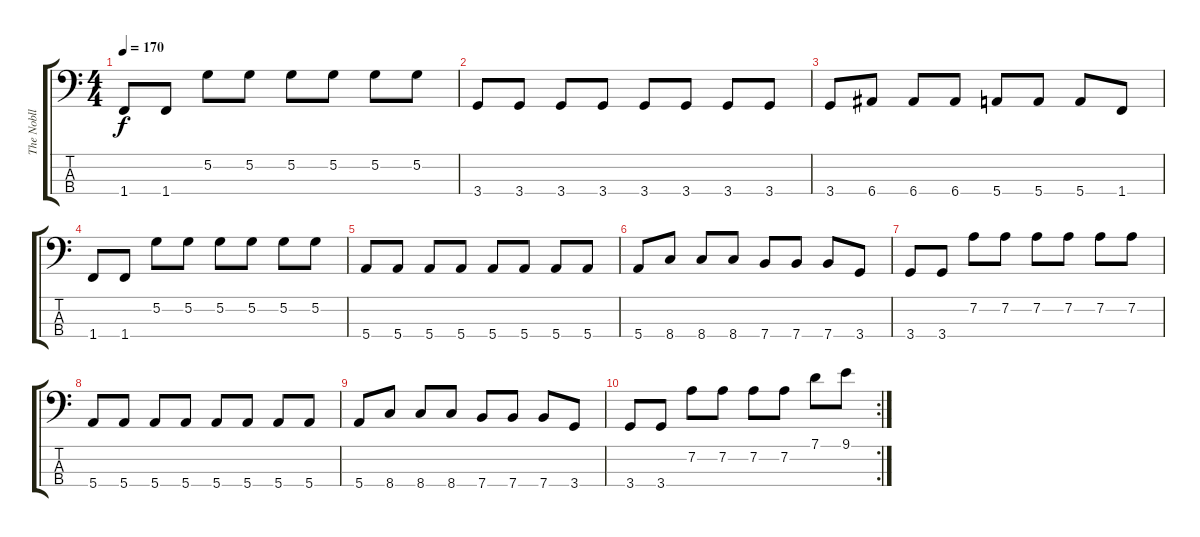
\track ("The Nobll" "The Nobll") {instrument electricbasspick}
\staff {score tabs}
\tuning (G2 D2 A1 E1) {hide}
\ts (4 4)
\tempo 170
\clef f4
\ks c
1.4.8{dy f} 1.4.8 5.2.8 5.2.8 5.2.8 5.2.8 5.2.8 5.2.8 |
3.4.8 3.4.8 3.4.8 3.4.8 3.4.8 3.4.8 3.4.8 3.4.8 |
3.4.8 6.4.8 6.4.8 6.4.8 5.4.8 5.4.8 5.4.8 1.4.8 |
1.4.8 1.4.8 5.2.8 5.2.8 5.2.8 5.2.8 5.2.8 5.2.8 |
5.4.8 5.4.8 5.4.8 5.4.8 5.4.8 5.4.8 5.4.8 5.4.8 |
5.4.8 8.4.8 8.4.8 8.4.8 7.4.8 7.4.8 7.4.8 3.4.8 |
3.4.8 3.4.8 7.2.8 7.2.8 7.2.8 7.2.8 7.2.8 7.2.8 |
5.4.8 5.4.8 5.4.8 5.4.8 5.4.8 5.4.8 5.4.8 5.4.8 |
5.4.8 8.4.8 8.4.8 8.4.8 7.4.8 7.4.8 7.4.8 3.4.8 |
\rc 2
3.4.8 3.4.8 7.2.8 7.2.8 7.2.8 7.2.8 7.1.8 9.1.8
